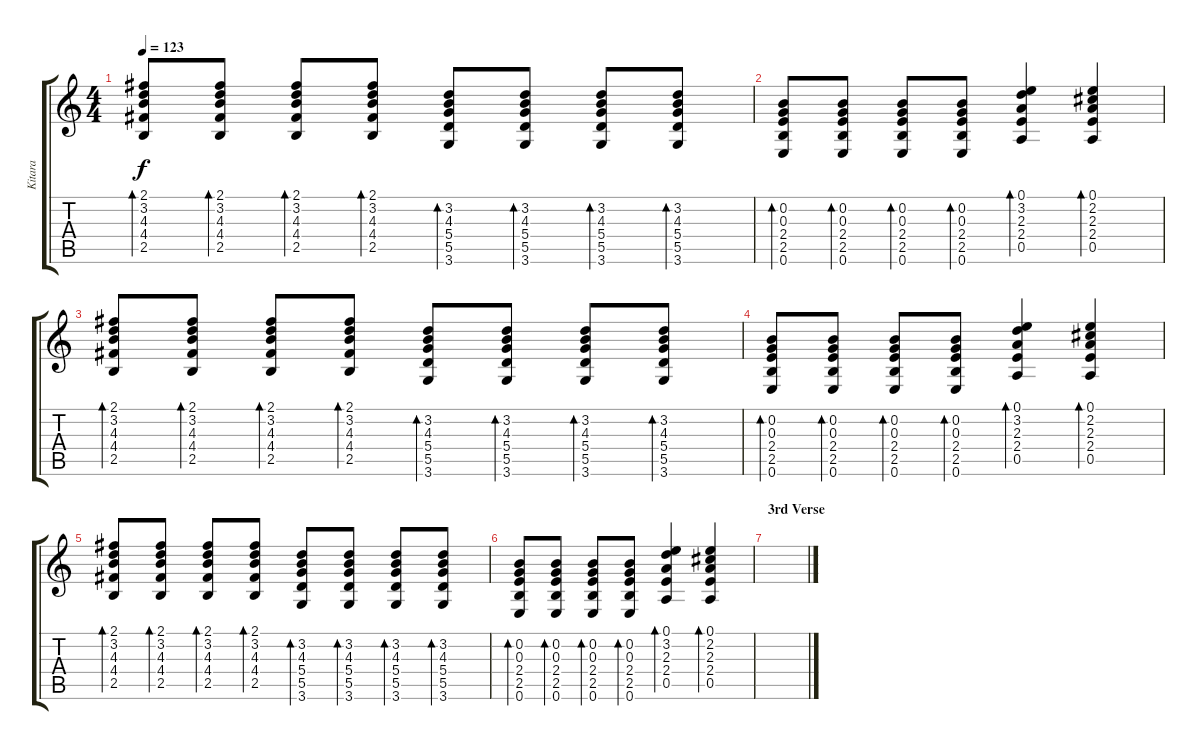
\track ("Kitara" "Kitara") {instrument electricguitarjazz}
\staff {score tabs}
\tuning (E4 B3 G3 D3 A2 E2) {hide}
\ts (4 4)
\tempo 123
\clef g2
\ks c
(2.1 3.2 4.3 4.4 2.5).8{bd 30 dy f} (2.1 3.2 4.3 4.4 2.5).8{bd 30} (2.1 3.2 4.3 4.4 2.5).8{bd 30} (2.1 3.2 4.3 4.4 2.5).8{bd 30} (3.2 4.3 5.4 5.5 3.6).8{bd 30} (3.2 4.3 5.4 5.5 3.6).8{bd 30} (3.2 4.3 5.4 5.5 3.6).8{bd 30} (3.2 4.3 5.4 5.5 3.6).8{bd 30} |
(0.2 0.3 2.4 2.5 0.6).8{bd 60} (0.2 0.3 2.4 2.5 0.6).8{bd 60} (0.2 0.3 2.4 2.5 0.6).8{bd 60} (0.2 0.3 2.4 2.5 0.6).8{bd 60} (0.1 3.2 2.3 2.4 0.5).4{bd 60} (0.1 2.2 2.3 2.4 0.5).4{bd 60} |
(2.1 3.2 4.3 4.4 2.5).8{bd 30} (2.1 3.2 4.3 4.4 2.5).8{bd 30} (2.1 3.2 4.3 4.4 2.5).8{bd 30} (2.1 3.2 4.3 4.4 2.5).8{bd 30} (3.2 4.3 5.4 5.5 3.6).8{bd 30} (3.2 4.3 5.4 5.5 3.6).8{bd 30} (3.2 4.3 5.4 5.5 3.6).8{bd 30} (3.2 4.3 5.4 5.5 3.6).8{bd 30} |
(0.2 0.3 2.4 2.5 0.6).8{bd 60} (0.2 0.3 2.4 2.5 0.6).8{bd 60} (0.2 0.3 2.4 2.5 0.6).8{bd 60} (0.2 0.3 2.4 2.5 0.6).8{bd 60} (0.1 3.2 2.3 2.4 0.5).4{bd 60} (0.1 2.2 2.3 2.4 0.5).4{bd 60} |
(2.1 3.2 4.3 4.4 2.5).8{bd 30} (2.1 3.2 4.3 4.4 2.5).8{bd 30} (2.1 3.2 4.3 4.4 2.5).8{bd 30} (2.1 3.2 4.3 4.4 2.5).8{bd 30} (3.2 4.3 5.4 5.5 3.6).8{bd 30} (3.2 4.3 5.4 5.5 3.6).8{bd 30} (3.2 4.3 5.4 5.5 3.6).8{bd 30} (3.2 4.3 5.4 5.5 3.6).8{bd 30} |
(0.2 0.3 2.4 2.5 0.6).8{bd 60} (0.2 0.3 2.4 2.5 0.6).8{bd 60} (0.2 0.3 2.4 2.5 0.6).8{bd 60} (0.2 0.3 2.4 2.5 0.6).8{bd 60} (0.1 3.2 2.3 2.4 0.5).4{bd 60} (0.1 2.2 2.3 2.4 0.5).4{bd 60} |
\section ("" "3rd Verse")
